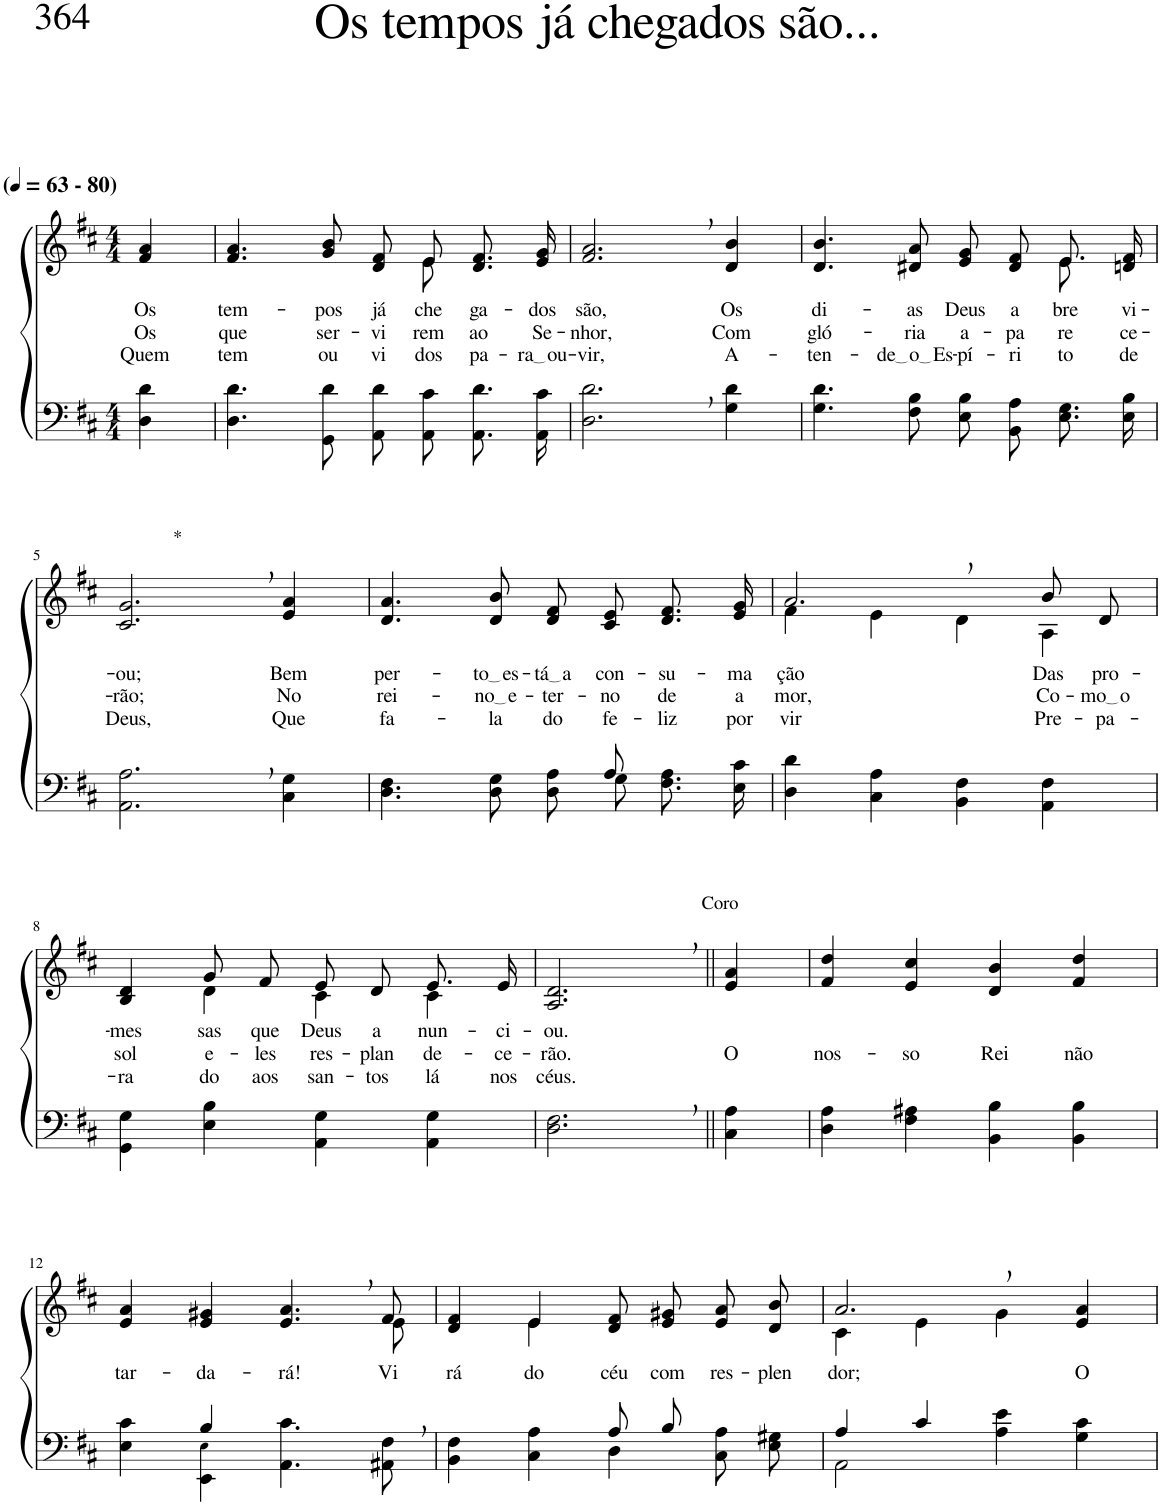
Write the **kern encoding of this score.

**kern	**kern	**text	**text	**text
*part2	*part1	*part1	*part1	*part1
*staff2	*staff1	*staff1	*staff1	*staff1
*I"Parte III e IV	*I"Parte I e II	*	*	*
*clefF4	*clefG2	*	*	*
*Trd1c2	*Trd1c2	*	*	*
*k[f#c#]	*k[f#c#]	*	*	*
*M4/4	*M4/4	*	*	*
*MM63	*MM63	*	*	*
=1	=1	=1	=1	=1
!	!LO:TX:a:B:t=(	!	!	!
!	!LO:TX:a:B:t=- 80)	!	!	!
!	!	!LO:LY:b	!LO:LY:b	!LO:LY:b
4D\ 4d\	4f#/ 4a/	Os	Os	Quem
=2	=2	=2	=2	=2
!	!	!LO:LY:b	!LO:LY:b	!LO:LY:b
*	*^	*	*	*
4.D\ 4.d\	4.f#/ 4.a/	8ryy	tem-	que	tem
!	!	!	!LO:LY:b	!LO:LY:b	!LO:LY:b
*	*v	*v	*	*	*
8GG\ 8d\	8g/ 8b/	-pos	ser-	ou
!	!	!LO:LY:b	!LO:LY:b	!LO:LY:b
8AA\ 8d\L	8d/ 8f#/L	já	-vi-	vi-
*	*^	*	*	*
!	!	!	!LO:LY:b	!LO:LY:b	!LO:LY:b
8AA\ 8c#\J	8e/J	8e\	che-	-rem	-dos
!	!	!	!LO:LY:b	!LO:LY:b	!LO:LY:b
8.AA\ 8.d\L	8.d/ 8.f#/L	4ryy	-ga-	ao	pa-
!	!	!	!LO:LY:b	!LO:LY:b	!LO:LY:b
16AA\ 16c#\Jk	16e/ 16g/Jk	.	-dos	Se-	ra ou
*	*v	*v	*	*	*
=3	=3	=3	=3	=3
!	!	!LO:LY:b	!LO:LY:b	!LO:LY:b
2.D\, 2.d\,	2.f#/, 2.a/,	são,	-nhor,	-vir,
!	!	!LO:LY:b	!LO:LY:b	!LO:LY:b
4G\ 4d\	4d/ 4b/	Os	Com	A-
=4	=4	=4	=4	=4
!	!	!LO:LY:b	!LO:LY:b	!LO:LY:b
*	*^	*	*	*
4.G\ 4.d\	4.d/ 4.b/	2.ryy	di-	gló-	-ten-
!	!	!	!LO:LY:b	!LO:LY:b	!LO:LY:b
8F#\ 8B\	8d#X/ 8a/	.	-as	-ria	de o Es
!	!	!	!LO:LY:b	!LO:LY:b	!LO:LY:b
8E\ 8B\L	8e/ 8g/L	.	Deus	a-	-pí-
!	!	!	!LO:LY:b	!LO:LY:b	!LO:LY:b
8BB\ 8A\J	8d#/ 8f#/J	.	a-	-pa-	-ri-
!	!	!	!LO:LY:b	!LO:LY:b	!LO:LY:b
8.E\ 8.G\L	8.e/L	8.e\	-bre-	-re-	-to
!	!	!	!LO:LY:b	!LO:LY:b	!LO:LY:b
16E\ 16B\Jk	16dn/ 16f#/Jk	16ryy	-vi-	-ce-	de
!!LO:LB:g=z
=5	=5	=5	=5	=5	=5
!	!LO:TX:a:t=*	!	!	!	!
!	!	!	!LO:LY:b	!LO:LY:b	!LO:LY:b
*	*v	*v	*	*	*
2.AA\, 2.A\,	2.c#/, 2.g/,	-ou;	-rão;	Deus,
!	!	!LO:LY:b	!LO:LY:b	!LO:LY:b
4C#\ 4G\	4e/ 4a/	Bem	No	Que
=6	=6	=6	=6	=6
*^	*	*	*	*
!	!	!	!LO:LY:b	!LO:LY:b	!LO:LY:b
2ryy	4.D\ 4.F#\	4.d/ 4.a/	per-	rei-	fa-
!	!	!	!LO:LY:b	!LO:LY:b	!LO:LY:b
.	8D\ 8G\	8d/ 8b/	to es	no e	-la
!	!	!	!LO:LY:b	!LO:LY:b	!LO:LY:b
8ryy	8D\ 8A\L	8d/ 8f#/L	tá a	-ter-	do
!	!	!	!LO:LY:b	!LO:LY:b	!LO:LY:b
8A/	8G\J	8c#/ 8e/J	con-	-no	fe-
!	!	!	!LO:LY:b	!LO:LY:b	!LO:LY:b
4ryy	8.F#\ 8.A\L	8.d/ 8.f#/L	-su-	de	-liz
!	!	!	!LO:LY:b	!LO:LY:b	!LO:LY:b
.	16E\ 16c#\Jk	16e/ 16g/Jk	-ma-	a-	por-
=7	=7	=7	=7	=7	=7
*	*	*^	*	*	*
!	!	!	!	!LO:LY:b	!LO:LY:b	!LO:LY:b
*v	*v	*	*	*	*	*
4D\ 4d\	2.a,/	4f#\	-ção	-mor,	-vir
4C#\ 4A\	.	4e\	.	.	.
4BB\ 4F#\	.	4d\	.	.	.
!	!	!	!LO:LY:b	!LO:LY:b	!LO:LY:b
4AA\ 4F#\	8b/L	4A\	Das	Co-	Pre-
!	!	!	!LO:LY:b	!LO:LY:b	!LO:LY:b
.	8d/J	.	pro-	mo o	-pa-
!!LO:LB:g=z	!!
=8	=8	=8	=8	=8	=8
!	!	!	!LO:LY:b	!LO:LY:b	!LO:LY:b
4GG\ 4G\	4B/ 4d/	4ryy	-mes-	sol	-ra-
!	!	!	!LO:LY:b	!LO:LY:b	!LO:LY:b
4E\ 4B\	8g/L	4d\	sas	e-	do
!	!	!	!LO:LY:b	!LO:LY:b	!LO:LY:b
.	8f#/J	.	que	-les	aos
!	!	!	!LO:LY:b	!LO:LY:b	!LO:LY:b
4AA\ 4G\	8e/L	4c#\	Deus	res-	san-
!	!	!	!LO:LY:b	!LO:LY:b	!LO:LY:b
.	8d/J	.	a-	-plan-	-tos
!	!	!	!LO:LY:b	!LO:LY:b	!LO:LY:b
4AA\ 4G\	8.e/L	4c#\	-nun-	-de-	lá
!	!	!	!LO:LY:b	!LO:LY:b	!LO:LY:b
.	16e/Jk	.	-ci-	-ce-	nos
*	*v	*v	*	*	*
=9	=9	=9	=9	=9
!	!LO:TX:a:t=Coro	!	!	!
!	!	!LO:LY:b	!LO:LY:b	!LO:LY:b
2.D\, 2.F#\,	2.A/, 2.d/,	-ou.	-rão.	céus.
=10||	=10||	=10||	=10||	=10||
!	!	!	!LO:LY:b	!
4C#\ 4A\	4e/ 4a/	.	O	.
=11	=11	=11	=11	=11
!	!	!	!LO:LY:b	!
4D\ 4A\	4f#/ 4dd/	.	nos-	.
!	!	!	!LO:LY:b	!
4F#\ 4A#X\	4e/ 4cc#/	.	-so	.
!	!	!	!LO:LY:b	!
4BB\ 4B\	4d/ 4b/	.	Rei	.
!	!	!	!LO:LY:b	!
4BB\ 4B\	4f#/ 4dd/	.	não	.
!!LO:LB:g=z
=12	=12	=12	=12	=12
*^	*	*	*	*
!	!	!	!LO:LY:b	!	!
*	*	*^	*	*	*
4ryy	4E\ 4c#\	4e/ 4a/	2..ryy	tar-	.	.
!	!	!	!	!LO:LY:b	!	!
4B/	4EE\ 4E!\	4e/ 4g#X/	.	-da-	.	.
!	!	!	!	!LO:LY:b	!	!
2ryy	4.AA\ 4.c#\	4.e/, 4.a/,	.	-rá!	.	.
!	!	!	!	!LO:LY:b	!	!
.	8AA#X\ 8F#\	8f#/	8e\	Vi-	.	.
=13	=13	=13	=13	=13	=13	=13
!	!	!	!	!LO:LY:b	!	!
2ryy	4BB\ 4F#\	4d/ 4f#/	4ryy	-rá	.	.
!	!	!	!	!LO:LY:b	!	!
.	4C#\ 4A\	4e/	4e\	do	.	.
!	!	!	!	!LO:LY:b	!	!
8A/L	4D\	8d/ 8f#/L	2ryy	céu	.	.
!	!	!	!	!LO:LY:b	!	!
8B/J	.	8e/ 8g#X/J	.	com	.	.
!	!	!	!	!LO:LY:b	!	!
4ryy	8C#\ 8A\L	8e/ 8a/L	.	res-	.	.
!	!	!	!	!LO:LY:b	!	!
.	8E\ 8G#X\J	8d/ 8b/J	.	-plen-	.	.
=14	=14	=14	=14	=14	=14	=14
!	!	!	!	!LO:LY:b	!	!
4A/	2AA\	2.a,/	4c#\	-dor;	.	.
4c#/	.	.	4e\	.	.	.
2ryy	4A\ 4e\	.	4g\	.	.	.
!	!	!	!	!LO:LY:b	!	!
.	4G\ 4c#\	4e/ 4a/	4ryy	O	.	.
*v	*v	*	*	*	*	*
*	*v	*v	*	*	*
=	=	=	=	=
*-	*-	*-	*-	*-
